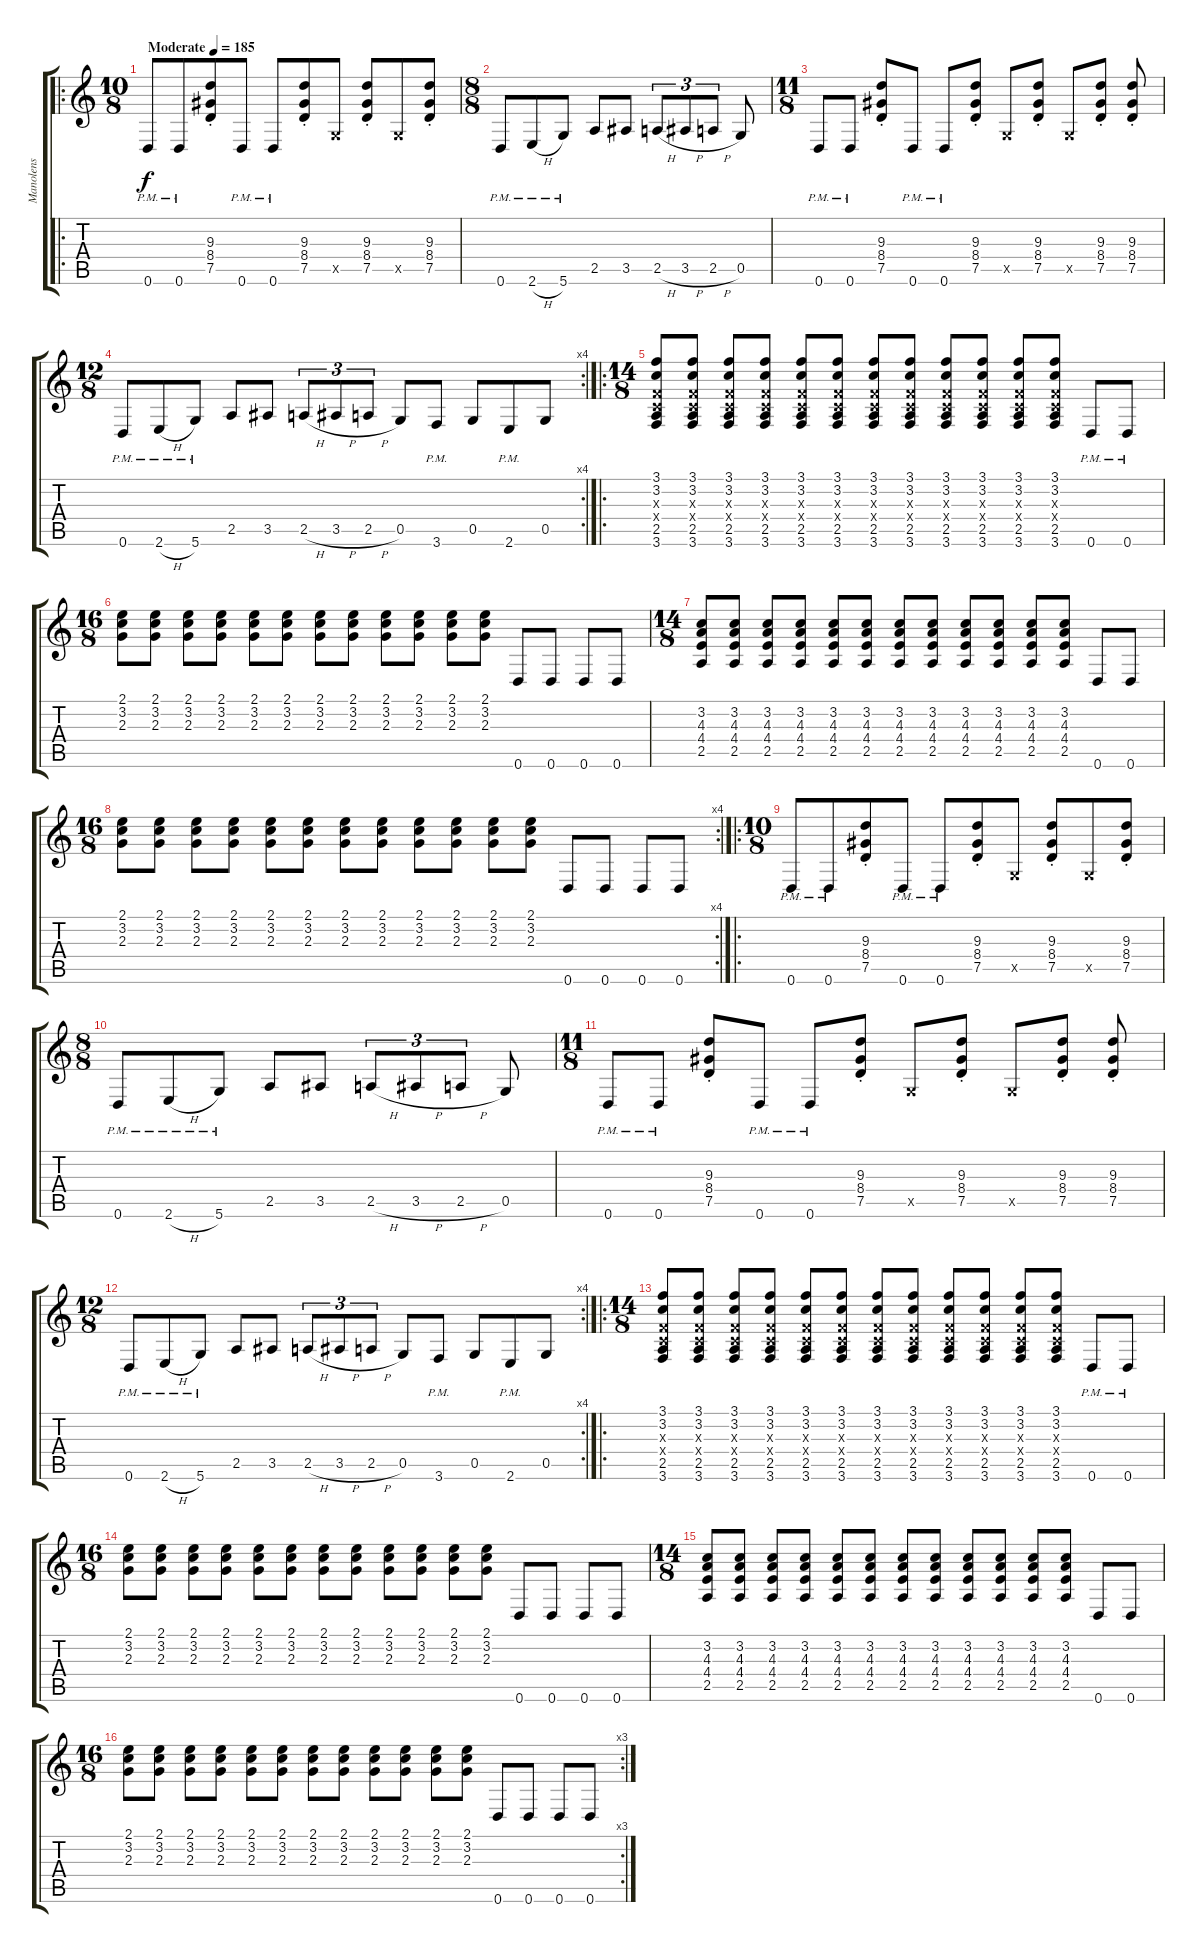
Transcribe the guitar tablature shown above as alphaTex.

\track ("Manolens" "Manolens") {instrument distortionguitar}
\staff {score tabs}
\tuning (D4 A3 F3 C3 G2 D2) {hide}
\ro
\ts (10 8)
\tempo (185 "Moderate")
\clef g2
\ks c
0.6{pm}.8{dy f instrument distortionguitar} 0.6{pm}.8 (9.3 8.4 7.5{st}).8 0.6{pm}.8 0.6{pm}.8 (9.3 8.4 7.5{st}).8 0.5{x}.8 (9.3 8.4 7.5{st}).8 0.5{x}.8 (9.3 8.4 7.5{st}).8 |
\ts (8 8)
0.6{pm}.8 2.6{h pm}.8 5.6{pm}.8 2.5.8 3.5.8 2.5{h}.8{tu (3 2)} 3.5{h}.8{tu (3 2)} 2.5{h}.8{tu (3 2)} 0.5.8 |
\ts (11 8)
0.6{pm}.8 0.6{pm}.8 (9.3 8.4 7.5{st}).8 0.6{pm}.8 0.6{pm}.8 (9.3 8.4 7.5{st}).8 0.5{x}.8 (9.3 8.4 7.5{st}).8 0.5{x}.8 (9.3 8.4 7.5{st}).8 (9.3{st} 8.4 7.5).8 |
\rc 4
\ts (12 8)
0.6{pm}.8 2.6{h pm}.8 5.6{pm}.8 2.5.8 3.5.8 2.5{h}.8{tu (3 2)} 3.5{h}.8{tu (3 2)} 2.5{h}.8{tu (3 2)} 0.5.8 3.6{pm}.8 0.5.8 2.6{pm}.8 0.5.8 |
\ro
\ts (14 8)
(3.1 3.2 0.3{x} 0.4{x} 2.5 3.6).8 (3.1 3.2 0.3{x} 0.4{x} 2.5 3.6).8 (3.1 3.2 0.3{x} 0.4{x} 2.5 3.6).8 (3.1 3.2 0.3{x} 0.4{x} 2.5 3.6).8 (3.1 3.2 0.3{x} 0.4{x} 2.5 3.6).8 (3.1 3.2 0.3{x} 0.4{x} 2.5 3.6).8 (3.1 3.2 0.3{x} 0.4{x} 2.5 3.6).8 (3.1 3.2 0.3{x} 0.4{x} 2.5 3.6).8 (3.1 3.2 0.3{x} 0.4{x} 2.5 3.6).8 (3.1 3.2 0.3{x} 0.4{x} 2.5 3.6).8 (3.1 3.2 0.3{x} 0.4{x} 2.5 3.6).8 (3.1 3.2 0.3{x} 0.4{x} 2.5 3.6).8 0.6{pm}.8 0.6{pm}.8 |
\ts (16 8)
(2.1 3.2 2.3).8 (2.1 3.2 2.3).8 (2.1 3.2 2.3).8 (2.1 3.2 2.3).8 (2.1 3.2 2.3).8 (2.1 3.2 2.3).8 (2.1 3.2 2.3).8 (2.1 3.2 2.3).8 (2.1 3.2 2.3).8 (2.1 3.2 2.3).8 (2.1 3.2 2.3).8 (2.1 3.2 2.3).8 0.6.8 0.6.8 0.6.8 0.6.8 |
\ts (14 8)
(3.2 4.3 4.4 2.5).8 (3.2 4.3 4.4 2.5).8 (3.2 4.3 4.4 2.5).8 (3.2 4.3 4.4 2.5).8 (3.2 4.3 4.4 2.5).8 (3.2 4.3 4.4 2.5).8 (3.2 4.3 4.4 2.5).8 (3.2 4.3 4.4 2.5).8 (3.2 4.3 4.4 2.5).8 (3.2 4.3 4.4 2.5).8 (3.2 4.3 4.4 2.5).8 (3.2 4.3 4.4 2.5).8 0.6.8 0.6.8 |
\rc 4
\ts (16 8)
(2.1 3.2 2.3).8 (2.1 3.2 2.3).8 (2.1 3.2 2.3).8 (2.1 3.2 2.3).8 (2.1 3.2 2.3).8 (2.1 3.2 2.3).8 (2.1 3.2 2.3).8 (2.1 3.2 2.3).8 (2.1 3.2 2.3).8 (2.1 3.2 2.3).8 (2.1 3.2 2.3).8 (2.1 3.2 2.3).8 0.6.8 0.6.8 0.6.8 0.6.8 |
\ro
\ts (10 8)
0.6{pm}.8 0.6{pm}.8 (9.3 8.4 7.5{st}).8 0.6{pm}.8 0.6{pm}.8 (9.3 8.4 7.5{st}).8 0.5{x}.8 (9.3 8.4 7.5{st}).8 0.5{x}.8 (9.3 8.4 7.5{st}).8 |
\ts (8 8)
0.6{pm}.8 2.6{h pm}.8 5.6{pm}.8 2.5.8 3.5.8 2.5{h}.8{tu (3 2)} 3.5{h}.8{tu (3 2)} 2.5{h}.8{tu (3 2)} 0.5.8 |
\ts (11 8)
0.6{pm}.8 0.6{pm}.8 (9.3 8.4 7.5{st}).8 0.6{pm}.8 0.6{pm}.8 (9.3 8.4 7.5{st}).8 0.5{x}.8 (9.3 8.4 7.5{st}).8 0.5{x}.8 (9.3 8.4 7.5{st}).8 (9.3{st} 8.4 7.5).8 |
\rc 4
\ts (12 8)
0.6{pm}.8 2.6{h pm}.8 5.6{pm}.8 2.5.8 3.5.8 2.5{h}.8{tu (3 2)} 3.5{h}.8{tu (3 2)} 2.5{h}.8{tu (3 2)} 0.5.8 3.6{pm}.8 0.5.8 2.6{pm}.8 0.5.8 |
\ro
\ts (14 8)
(3.1 3.2 0.3{x} 0.4{x} 2.5 3.6).8 (3.1 3.2 0.3{x} 0.4{x} 2.5 3.6).8 (3.1 3.2 0.3{x} 0.4{x} 2.5 3.6).8 (3.1 3.2 0.3{x} 0.4{x} 2.5 3.6).8 (3.1 3.2 0.3{x} 0.4{x} 2.5 3.6).8 (3.1 3.2 0.3{x} 0.4{x} 2.5 3.6).8 (3.1 3.2 0.3{x} 0.4{x} 2.5 3.6).8 (3.1 3.2 0.3{x} 0.4{x} 2.5 3.6).8 (3.1 3.2 0.3{x} 0.4{x} 2.5 3.6).8 (3.1 3.2 0.3{x} 0.4{x} 2.5 3.6).8 (3.1 3.2 0.3{x} 0.4{x} 2.5 3.6).8 (3.1 3.2 0.3{x} 0.4{x} 2.5 3.6).8 0.6{pm}.8 0.6{pm}.8 |
\ts (16 8)
(2.1 3.2 2.3).8 (2.1 3.2 2.3).8 (2.1 3.2 2.3).8 (2.1 3.2 2.3).8 (2.1 3.2 2.3).8 (2.1 3.2 2.3).8 (2.1 3.2 2.3).8 (2.1 3.2 2.3).8 (2.1 3.2 2.3).8 (2.1 3.2 2.3).8 (2.1 3.2 2.3).8 (2.1 3.2 2.3).8 0.6.8 0.6.8 0.6.8 0.6.8 |
\ts (14 8)
(3.2 4.3 4.4 2.5).8 (3.2 4.3 4.4 2.5).8 (3.2 4.3 4.4 2.5).8 (3.2 4.3 4.4 2.5).8 (3.2 4.3 4.4 2.5).8 (3.2 4.3 4.4 2.5).8 (3.2 4.3 4.4 2.5).8 (3.2 4.3 4.4 2.5).8 (3.2 4.3 4.4 2.5).8 (3.2 4.3 4.4 2.5).8 (3.2 4.3 4.4 2.5).8 (3.2 4.3 4.4 2.5).8 0.6.8 0.6.8 |
\rc 3
\ts (16 8)
(2.1 3.2 2.3).8 (2.1 3.2 2.3).8 (2.1 3.2 2.3).8 (2.1 3.2 2.3).8 (2.1 3.2 2.3).8 (2.1 3.2 2.3).8 (2.1 3.2 2.3).8 (2.1 3.2 2.3).8 (2.1 3.2 2.3).8 (2.1 3.2 2.3).8 (2.1 3.2 2.3).8 (2.1 3.2 2.3).8 0.6.8 0.6.8 0.6.8 0.6.8
